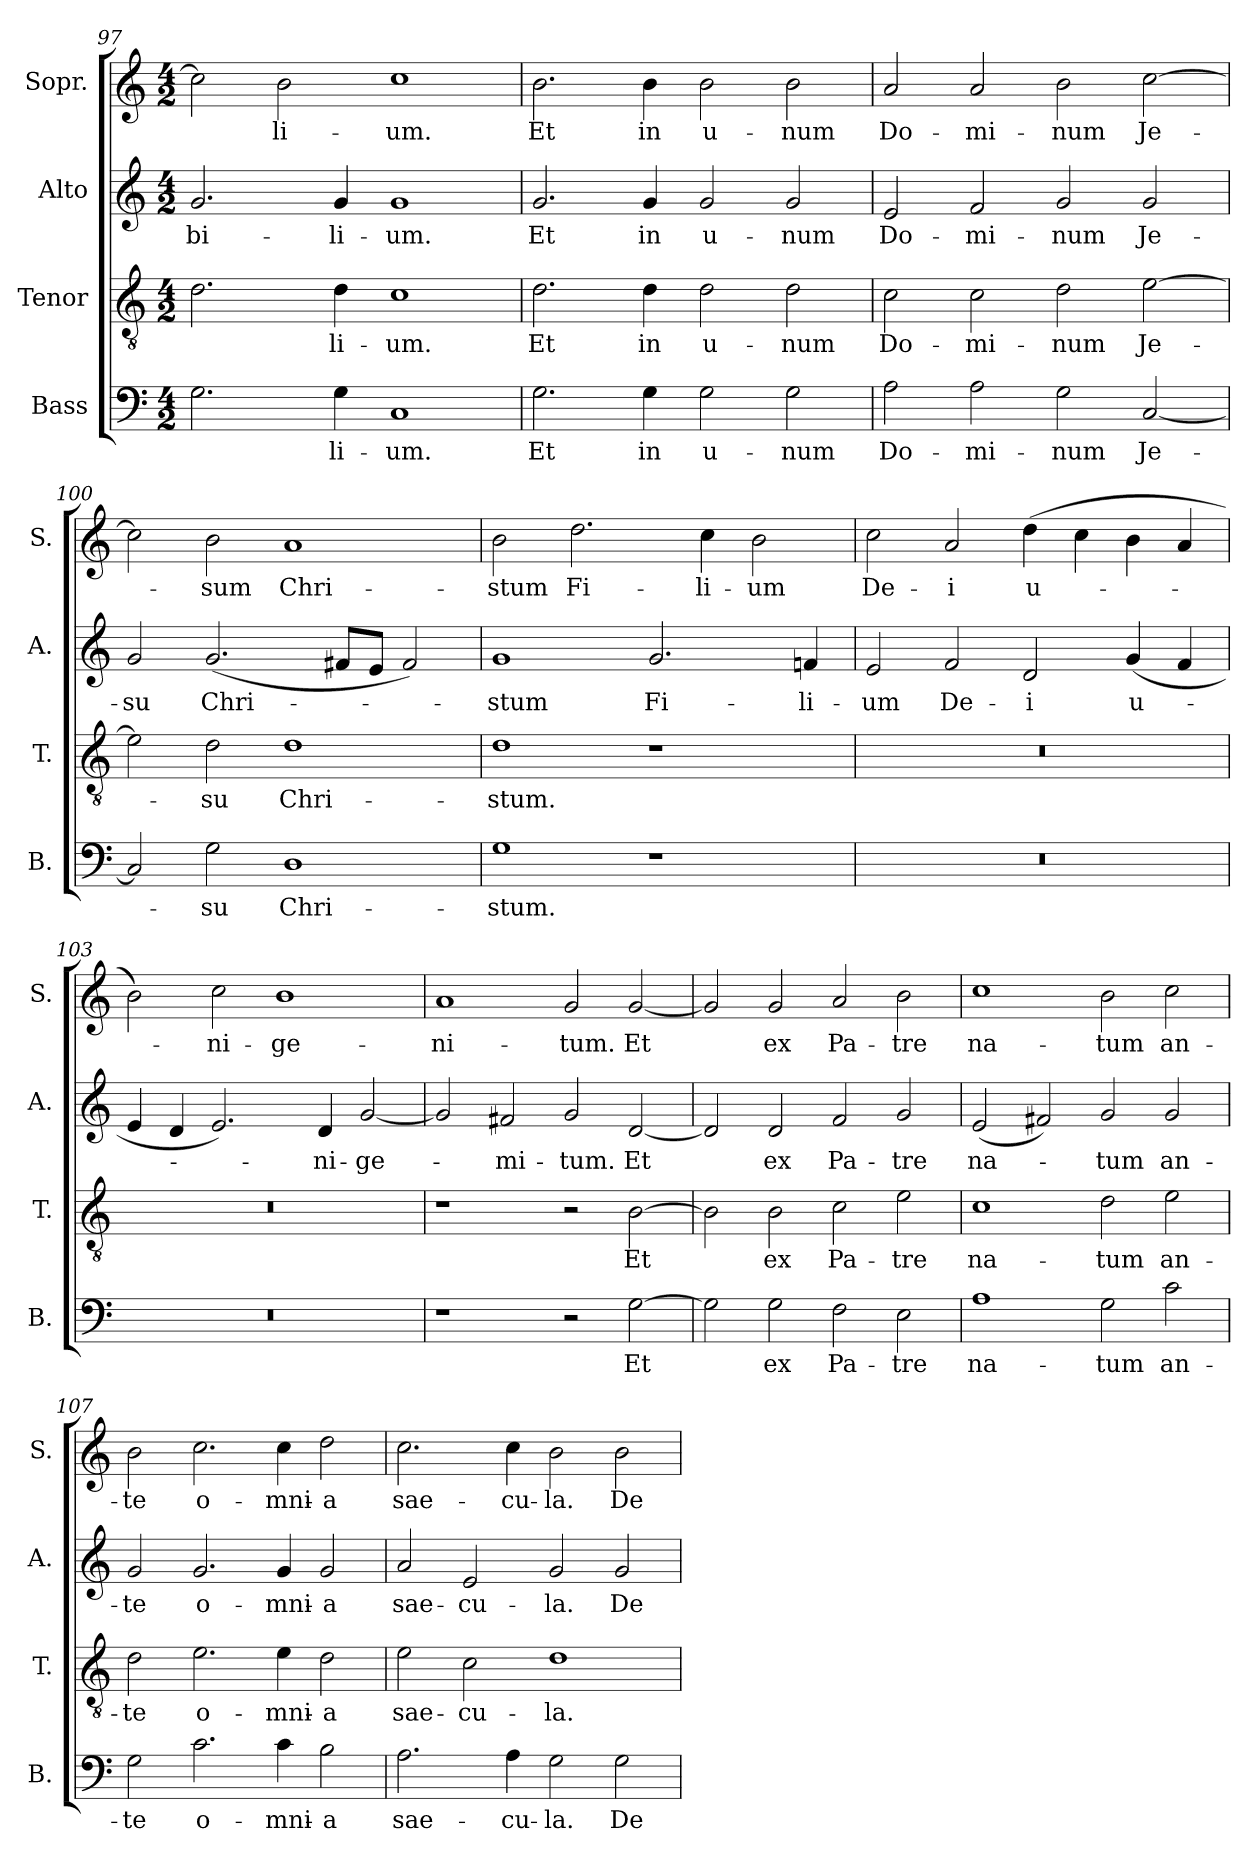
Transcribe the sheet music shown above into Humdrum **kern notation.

**kern	**text	**kern	**text	**kern	**text	**kern	**text
*part4	*part4	*part3	*part3	*part2	*part2	*part1	*part1
*staff4	*staff4	*staff3	*staff3	*staff2	*staff2	*staff1	*staff1
*I"Bass	*	*I"Tenor	*	*I"Alto	*	*I"Sopr.	*
*I'B.	*	*I'T.	*	*I'A.	*	*I'S.	*
*clefF4	*	*clefGv2	*	*clefG2	*	*clefG2	*
*	*	*ITrd7c12	*	*	*	*	*
*k[]	*	*k[]	*	*k[]	*	*k[]	*
*M4/2	*	*M4/2	*	*M4/2	*	*M4/2	*
=97	=97	=97	=97	=97	=97	=97	=97
2.G\	.	2.D\	.	2.g/	-bi-	2cc\]	.
.	.	.	.	.	.	2b\	-li-
4G\	-li-	4D\	-li-	4g/	-li-	.	.
1C	-um.	1C	-um.	1g	-um.	1cc	-um.
=98	=98	=98	=98	=98	=98	=98	=98
2.G\	Et	2.D\	Et	2.g/	Et	2.b\	Et
4G\	in	4D\	in	4g/	in	4b\	in
2G\	u-	2D\	u-	2g/	u-	2b\	u-
2G\	-num	2D\	-num	2g/	-num	2b\	-num
!!LO:LB:g=z
=99	=99	=99	=99	=99	=99	=99	=99
2A\	Do-	2C\	Do-	2e/	Do-	2a/	Do-
2A\	-mi-	2C\	-mi-	2f/	-mi-	2a/	-mi-
2G\	-num	2D\	-num	2g/	-num	2b\	-num
[2C/	Je-	[2E\	Je-	2g/	Je-	[2cc\	Je-
=100	=100	=100	=100	=100	=100	=100	=100
2C/]	.	2E\]	.	2g/	-su	2cc\]	.
2G\	-su	2D\	-su	(2.g/	Chri-	2b\	-sum
1D	Chri-	1D	Chri-	.	.	1a	Chri-
.	.	.	.	8f#X/L	.	.	.
.	.	.	.	8e/J	.	.	.
.	.	.	.	2f#/)	.	.	.
=101	=101	=101	=101	=101	=101	=101	=101
1G	-stum.	1D	-stum.	1g	-stum	2b\	-stum
.	.	.	.	.	.	2.dd\	Fi-
1r	.	1r	.	2.g/	Fi-	.	.
.	.	.	.	.	.	4cc\	-li-
.	.	.	.	.	.	2b\	-um
.	.	.	.	4fn/	-li-	.	.
=102	=102	=102	=102	=102	=102	=102	=102
0r	.	0r	.	2e/	-um	2cc\	De-
.	.	.	.	2f/	De-	2a/	-i
.	.	.	.	2d/	-i	(4dd\	u-
.	.	.	.	.	.	4cc\	.
.	.	.	.	(4g/	u-	4b\	.
.	.	.	.	4f/	.	4a/	.
=103	=103	=103	=103	=103	=103	=103	=103
0r	.	0r	.	4e/	.	2b\)	.
.	.	.	.	4d/	.	.	.
.	.	.	.	2.e/)	.	2cc\	-ni-
.	.	.	.	.	.	1b	-ge-
.	.	.	.	4d/	-ni-	.	.
.	.	.	.	[2g/	-ge-	.	.
=104	=104	=104	=104	=104	=104	=104	=104
1r	.	1r	.	2g/]	.	1a	-ni-
.	.	.	.	2f#X/	-mi-	.	.
2r	.	2r	.	2g/	-tum.	2g/	-tum.
[2G\	Et	[2BB\	Et	[2d/	Et	[2g/	Et
!!LO:PB:g=z
=105	=105	=105	=105	=105	=105	=105	=105
2G\]	.	2BB\]	.	2d/]	.	2g/]	.
2G\	ex	2BB\	ex	2d/	ex	2g/	ex
2F\	Pa-	2C\	Pa-	2f/	Pa-	2a/	Pa-
2E\	-tre	2E\	-tre	2g/	-tre	2b\	-tre
=106	=106	=106	=106	=106	=106	=106	=106
1A	na-	1C	na-	(2e/	na-	1cc	na-
.	.	.	.	2f#i/)	.	.	.
2G\	-tum	2D\	-tum	2g/	-tum	2b\	-tum
2c\	an-	2E\	an-	2g/	an-	2cc\	an-
=107	=107	=107	=107	=107	=107	=107	=107
2G\	-te	2D\	-te	2g/	-te	2b\	-te
2.c\	o-	2.E\	o-	2.g/	o-	2.cc\	o-
4c\	-mni-	4E\	-mni-	4g/	-mni-	4cc\	-mni-
2B\	-a	2D\	-a	2g/	-a	2dd\	-a
=108	=108	=108	=108	=108	=108	=108	=108
2.A\	sae-	2E\	sae-	2a/	sae-	2.cc\	sae-
.	.	2C\	-cu-	2e/	-cu-	.	.
4A\	-cu-	.	.	.	.	4cc\	-cu-
2G\	-la.	1D	-la.	2g/	-la.	2b\	-la.
2G\	De-	.	.	2g/	De-	2b\	De-
=	=	=	=	=	=	=	=
*-	*-	*-	*-	*-	*-	*-	*-
